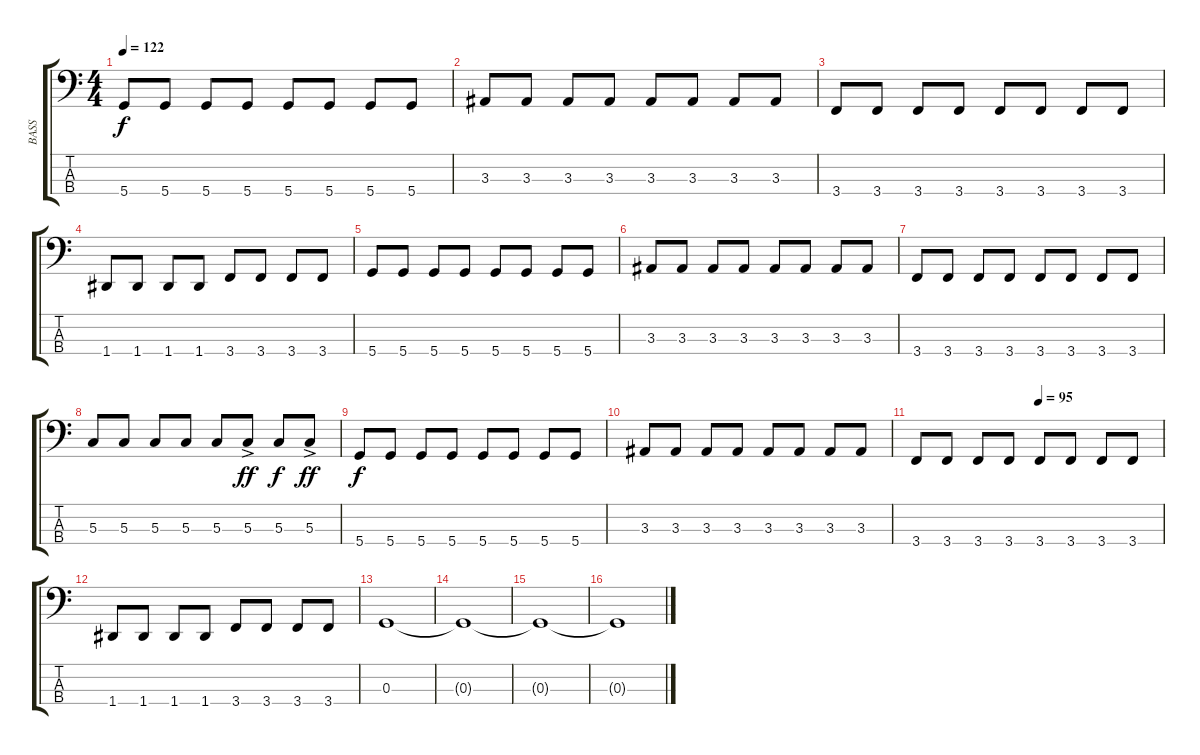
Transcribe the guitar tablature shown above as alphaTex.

\track ("BASS" "BASS") {instrument electricbassfinger}
\staff {score tabs}
\tuning (F2 C2 G1 D1) {hide}
\ts (4 4)
\tempo 122
\clef f4
\ks c
5.4.8{dy f} 5.4.8 5.4.8 5.4.8 5.4.8 5.4.8 5.4.8 5.4.8 |
3.3.8 3.3.8 3.3.8 3.3.8 3.3.8 3.3.8 3.3.8 3.3.8 |
3.4.8 3.4.8 3.4.8 3.4.8 3.4.8 3.4.8 3.4.8 3.4.8 |
1.4.8 1.4.8 1.4.8 1.4.8 3.4.8 3.4.8 3.4.8 3.4.8 |
5.4.8 5.4.8 5.4.8 5.4.8 5.4.8 5.4.8 5.4.8 5.4.8 |
3.3.8 3.3.8 3.3.8 3.3.8 3.3.8 3.3.8 3.3.8 3.3.8 |
3.4.8 3.4.8 3.4.8 3.4.8 3.4.8 3.4.8 3.4.8 3.4.8 |
5.3.8 5.3.8 5.3.8 5.3.8 5.3.8 5.3{ac}.8{dy ff} 5.3.8{dy f} 5.3{ac}.8{dy ff} |
5.4.8{dy f} 5.4.8 5.4.8 5.4.8 5.4.8 5.4.8 5.4.8 5.4.8 |
3.3.8 3.3.8 3.3.8 3.3.8 3.3.8 3.3.8 3.3.8 3.3.8 |
\tempo (95 0.5)
3.4.8 3.4.8 3.4.8 3.4.8 3.4.8 3.4.8 3.4.8 3.4.8 |
1.4.8 1.4.8 1.4.8 1.4.8 3.4.8 3.4.8 3.4.8 3.4.8 |
0.3.1 |
0.3{t}.1 |
0.3{t}.1 |
0.3{t}.1
